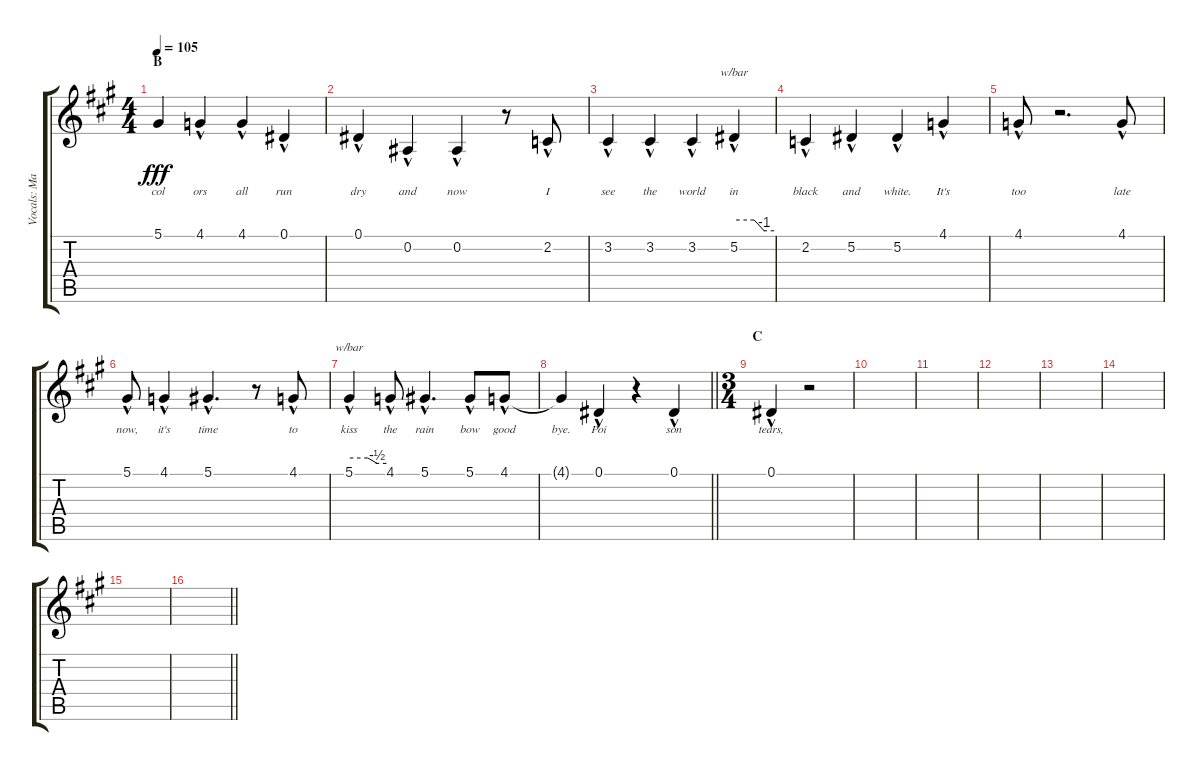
\track ("Vocals: Martin" "Vocals: Ma") {instrument lead2sawtooth}
\staff {score tabs}
\tuning (Eb4 Bb3 Gb3 Db3 Ab2 Eb2) {hide}
\ts (4 4)
\section ("" "B")
\tempo 105
\clef g2
\ks a
5.1{t}.4{lyrics (0 "col") lyrics (1 "") lyrics (2 "") lyrics (3 "") lyrics (4 "") dy fff} 4.1{hac}.4{lyrics (0 "ors") lyrics (1 "") lyrics (2 "") lyrics (3 "") lyrics (4 "")} 4.1{hac}.4{lyrics (0 "all") lyrics (1 "") lyrics (2 "") lyrics (3 "") lyrics (4 "")} 0.1{hac}.4{lyrics (0 "run") lyrics (1 "") lyrics (2 "") lyrics (3 "") lyrics (4 "")} |
0.1{hac}.4{lyrics (0 "dry") lyrics (1 "") lyrics (2 "") lyrics (3 "") lyrics (4 "")} 0.2{hac}.4{lyrics (0 "and") lyrics (1 "") lyrics (2 "") lyrics (3 "") lyrics (4 "")} 0.2{hac}.4{lyrics (0 "now") lyrics (1 "") lyrics (2 "") lyrics (3 "") lyrics (4 "")} r.8 2.2{hac}.8{lyrics (0 "I") lyrics (1 "") lyrics (2 "") lyrics (3 "") lyrics (4 "")} |
3.2{hac}.4{lyrics (0 "see") lyrics (1 "") lyrics (2 "") lyrics (3 "") lyrics (4 "")} 3.2{hac}.4{lyrics (0 "the") lyrics (1 "") lyrics (2 "") lyrics (3 "") lyrics (4 "")} 3.2{hac}.4{lyrics (0 "world") lyrics (1 "") lyrics (2 "") lyrics (3 "") lyrics (4 "")} 5.2{hac}.4{tbe (custom default 0 0 30 0 45 -4 60 -4) lyrics (0 "in") lyrics (1 "") lyrics (2 "") lyrics (3 "") lyrics (4 "")} |
2.2{hac}.4{lyrics (0 "black") lyrics (1 "") lyrics (2 "") lyrics (3 "") lyrics (4 "")} 5.2{hac}.4{lyrics (0 "and") lyrics (1 "") lyrics (2 "") lyrics (3 "") lyrics (4 "")} 5.2{hac}.4{lyrics (0 "white.") lyrics (1 "") lyrics (2 "") lyrics (3 "") lyrics (4 "")} 4.1{hac}.4{lyrics (0 "It's") lyrics (1 "") lyrics (2 "") lyrics (3 "") lyrics (4 "")} |
4.1{hac}.8{lyrics (0 "too") lyrics (1 "") lyrics (2 "") lyrics (3 "") lyrics (4 "")} r.2{d} 4.1{hac}.8{lyrics (0 "late") lyrics (1 "") lyrics (2 "") lyrics (3 "") lyrics (4 "")} |
5.1{hac}.8{lyrics (0 "now,") lyrics (1 "") lyrics (2 "") lyrics (3 "") lyrics (4 "")} 4.1{hac}.4{lyrics (0 "it's") lyrics (1 "") lyrics (2 "") lyrics (3 "") lyrics (4 "")} 5.1{hac}.4{d lyrics (0 "time") lyrics (1 "") lyrics (2 "") lyrics (3 "") lyrics (4 "")} r.8 4.1{hac}.8{lyrics (0 "to") lyrics (1 "") lyrics (2 "") lyrics (3 "") lyrics (4 "")} |
5.1{hac}.4{tbe (custom default 0 0 30 0 45 -2 60 -2) lyrics (0 "kiss") lyrics (1 "") lyrics (2 "") lyrics (3 "") lyrics (4 "")} 4.1{hac}.8{lyrics (0 "the") lyrics (1 "") lyrics (2 "") lyrics (3 "") lyrics (4 "")} 5.1{hac}.4{d lyrics (0 "rain") lyrics (1 "") lyrics (2 "") lyrics (3 "") lyrics (4 "")} 5.1{hac}.8{lyrics (0 "bow") lyrics (1 "") lyrics (2 "") lyrics (3 "") lyrics (4 "")} 4.1{hac}.8{lyrics (0 "good") lyrics (1 "") lyrics (2 "") lyrics (3 "") lyrics (4 "")} |
\barLineRight lightlight
4.1{t}.4{lyrics (0 "bye.") lyrics (1 "") lyrics (2 "") lyrics (3 "") lyrics (4 "")} 0.1{hac}.4{lyrics (0 "Poi") lyrics (1 "") lyrics (2 "") lyrics (3 "") lyrics (4 "")} r.4 0.1{hac}.4{lyrics (0 "son") lyrics (1 "") lyrics (2 "") lyrics (3 "") lyrics (4 "")} |
\ts (3 4)
\section ("" "C")
0.1{hac}.4{lyrics (0 "tears,") lyrics (1 "") lyrics (2 "") lyrics (3 "") lyrics (4 "")} r.2 |
|
|
|
|
|
|
\barLineRight lightlight
